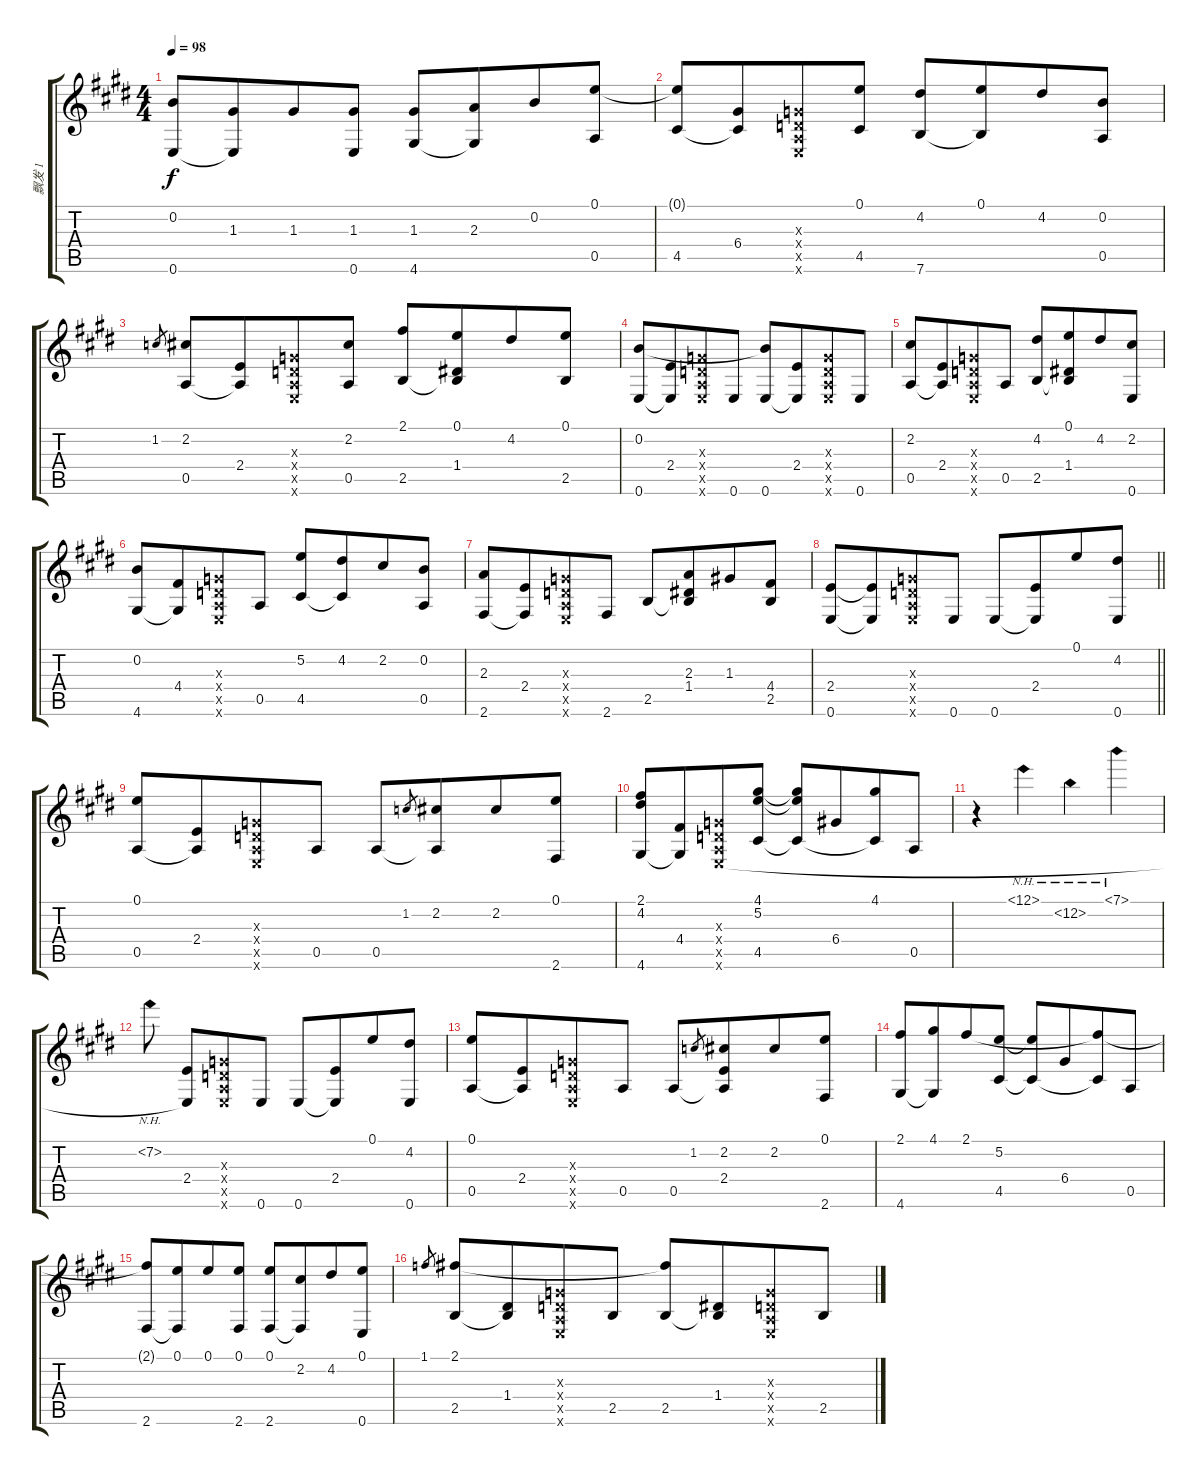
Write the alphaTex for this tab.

\track ("飘发 1" "飘发 1") {instrument acousticguitarsteel}
\staff {score tabs}
\tuning (E4 B3 G3 D3 A2 E2) {hide}
\ts (4 4)
\tempo 98
\clef g2
\ks e
(0.2 0.6).8{dy f} (1.3 0.6{t}).8{beam merge} 1.3.8 (1.3 0.6).8 (1.3 4.6).8 (2.3 4.6{t}).8{beam merge} 0.2.8 (0.1 0.5).8 |
(0.1{t} 4.5).8 (6.4 4.5{t}).8{beam merge} (0.3{x} 0.4{x} 0.5{x} 0.6{x}).8 (0.1 4.5).8 (4.2 7.6).8 (0.1 7.6{t}).8{beam merge} 4.2.8 (0.2 0.5).8 |
1.2.8{gr} (2.2 0.5).8 (2.4 0.5{t}).8{beam merge} (0.3{x} 0.4{x} 0.5{x} 0.6{x}).8 (2.2 0.5).8 (2.1 2.5).8 (0.1 1.4 2.5{t}).8{beam merge} 4.2.8 (0.1 2.5).8 |
(0.2 0.6).8 (2.4 0.6{t}).8{beam merge} (0.3{x} 0.4{x} 0.5{x} 0.6{x}).8 0.6.8 (0.2{t} 0.6).8 (2.4 0.6{t}).8{beam merge} (0.3{x} 0.4{x} 0.5{x} 0.6{x}).8 0.6.8 |
(2.2 0.5).8 (2.4 0.5{t}).8{beam merge} (0.3{x} 0.4{x} 0.5{x} 0.6{x}).8 0.5.8 (4.2 2.5).8 (0.1 1.4 2.5{t}).8{beam merge} 4.2.8 (2.2 0.6).8 |
(0.2 4.6).8 (4.4 4.6{t}).8{beam merge} (0.3{x} 0.4{x} 0.5{x} 0.6{x}).8 0.5.8 (5.2 4.5).8 (4.2 4.5{t}).8{beam merge} 2.2.8 (0.2 0.5).8 |
(2.3 2.6).8 (2.4 2.6{t}).8{beam merge} (0.3{x} 0.4{x} 0.5{x} 0.6{x}).8 2.6.8 2.5.8 (2.3 1.4 2.5{t}).8{beam merge} 1.3.8 (4.4 2.5).8 |
\barLineRight lightlight
(2.4 0.6).8 (2.4{t} 0.6{t}).8{beam merge} (0.3{x} 0.4{x} 0.5{x} 0.6{x}).8 0.6.8 0.6.8 (2.4 0.6{t}).8{beam merge} 0.1.8 (4.2 0.6).8 |
(0.1 0.5).8 (2.4 0.5{t}).8{beam merge} (0.3{x} 0.4{x} 0.5{x} 0.6{x}).8 0.5.8 0.5.8 1.2.8{gr} (2.2 0.5{t}).8{beam merge} 2.2.8 (0.1 2.6).8 |
(2.1 4.2 4.6).8 (4.4 4.6{t}).8{beam merge} (0.3{x} 0.4{x} 0.5{x} 0.6{x}).8 (4.1 5.2 4.5).8 (4.1{t} 5.2{t} 4.5{t}).8 6.4.8{beam merge} (4.1 4.5{t}).8 0.5.8 |
r.4 12.1{nh}.4 12.2{nh}.4 7.1{nh}.4 |
7.2{nh}.8{beam split} (2.4 0.6{t}).8{beam merge} (0.3{x} 0.4{x} 0.5{x} 0.6{x}).8 0.6.8 0.6.8 (2.4 0.6{t}).8{beam merge} 0.1.8 (4.2 0.6).8 |
(0.1 0.5).8 (2.4 0.5{t}).8{beam merge} (0.3{x} 0.4{x} 0.5{x} 0.6{x}).8 0.5.8 0.5.8 1.2.8{gr} (2.2 2.4 0.5{t}).8{beam merge} 2.2.8 (0.1 2.6).8 |
(2.1 4.6).8 (4.1 4.6{t}).8{beam merge} 2.1.8 (5.2 4.5).8 (5.2{t} 4.5{t}).8 6.4.8{beam merge} (2.1{t} 4.5{t}).8 0.5.8 |
(2.1{t} 2.6).8 (0.1 2.6{t}).8{beam merge} 0.1.8 (0.1 2.6).8 (0.1 2.6).8 (2.2 2.6{t}).8{beam merge} 4.2.8 (0.1 0.6).8 |
1.1.8{gr} (2.1 2.5).8 (1.4 2.5{t}).8{beam merge} (0.3{x} 0.4{x} 0.5{x} 0.6{x}).8 2.5.8 (2.1{t} 2.5).8 (1.4 2.5{t}).8{beam merge} (0.3{x} 0.4{x} 0.5{x} 0.6{x}).8 2.5.8
